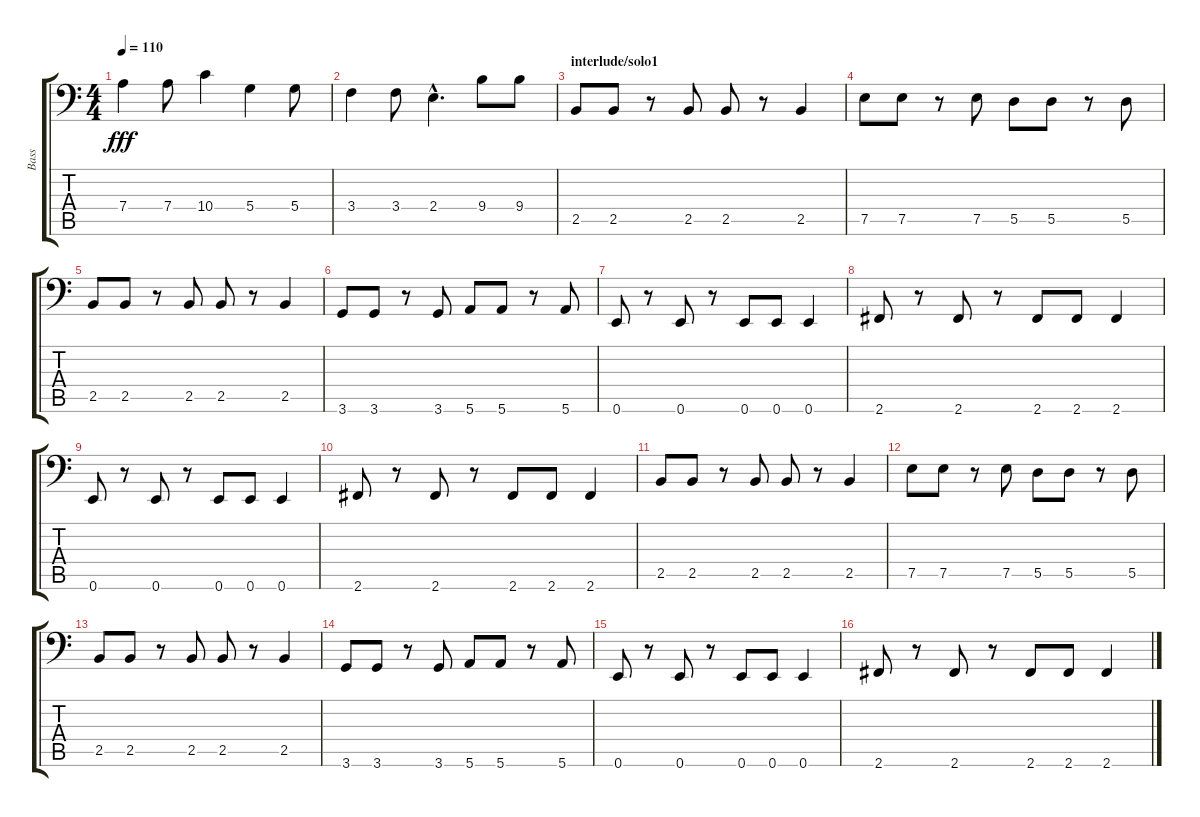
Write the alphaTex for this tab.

\track ("Bass" "Bass") {instrument electricbassfinger}
\staff {score tabs}
\tuning (E3 B2 G2 D2 A1 E1) {hide}
\ts (4 4)
\tempo 110
\clef f4
\ks c
7.4.4{dy fff} 7.4.8 10.4.4 5.4.4 5.4.8 |
3.4.4 3.4.8 2.4{hac}.4{d} 9.4.8 9.4.8 |
\section ("" "interlude/solo1")
2.5.8 2.5.8 r.8 2.5.8 2.5.8 r.8 2.5.4 |
7.5.8 7.5.8 r.8 7.5.8 5.5.8 5.5.8 r.8 5.5.8 |
2.5.8 2.5.8 r.8 2.5.8 2.5.8 r.8 2.5.4 |
3.6.8 3.6.8 r.8 3.6.8 5.6.8 5.6.8 r.8 5.6.8 |
0.6.8 r.8 0.6.8 r.8 0.6.8 0.6.8 0.6.4 |
2.6.8 r.8 2.6.8 r.8 2.6.8 2.6.8 2.6.4 |
0.6.8 r.8 0.6.8 r.8 0.6.8 0.6.8 0.6.4 |
2.6.8 r.8 2.6.8 r.8 2.6.8 2.6.8 2.6.4 |
2.5.8 2.5.8 r.8 2.5.8 2.5.8 r.8 2.5.4 |
7.5.8 7.5.8 r.8 7.5.8 5.5.8 5.5.8 r.8 5.5.8 |
2.5.8 2.5.8 r.8 2.5.8 2.5.8 r.8 2.5.4 |
3.6.8 3.6.8 r.8 3.6.8 5.6.8 5.6.8 r.8 5.6.8 |
0.6.8 r.8 0.6.8 r.8 0.6.8 0.6.8 0.6.4 |
2.6.8 r.8 2.6.8 r.8 2.6.8 2.6.8 2.6.4
